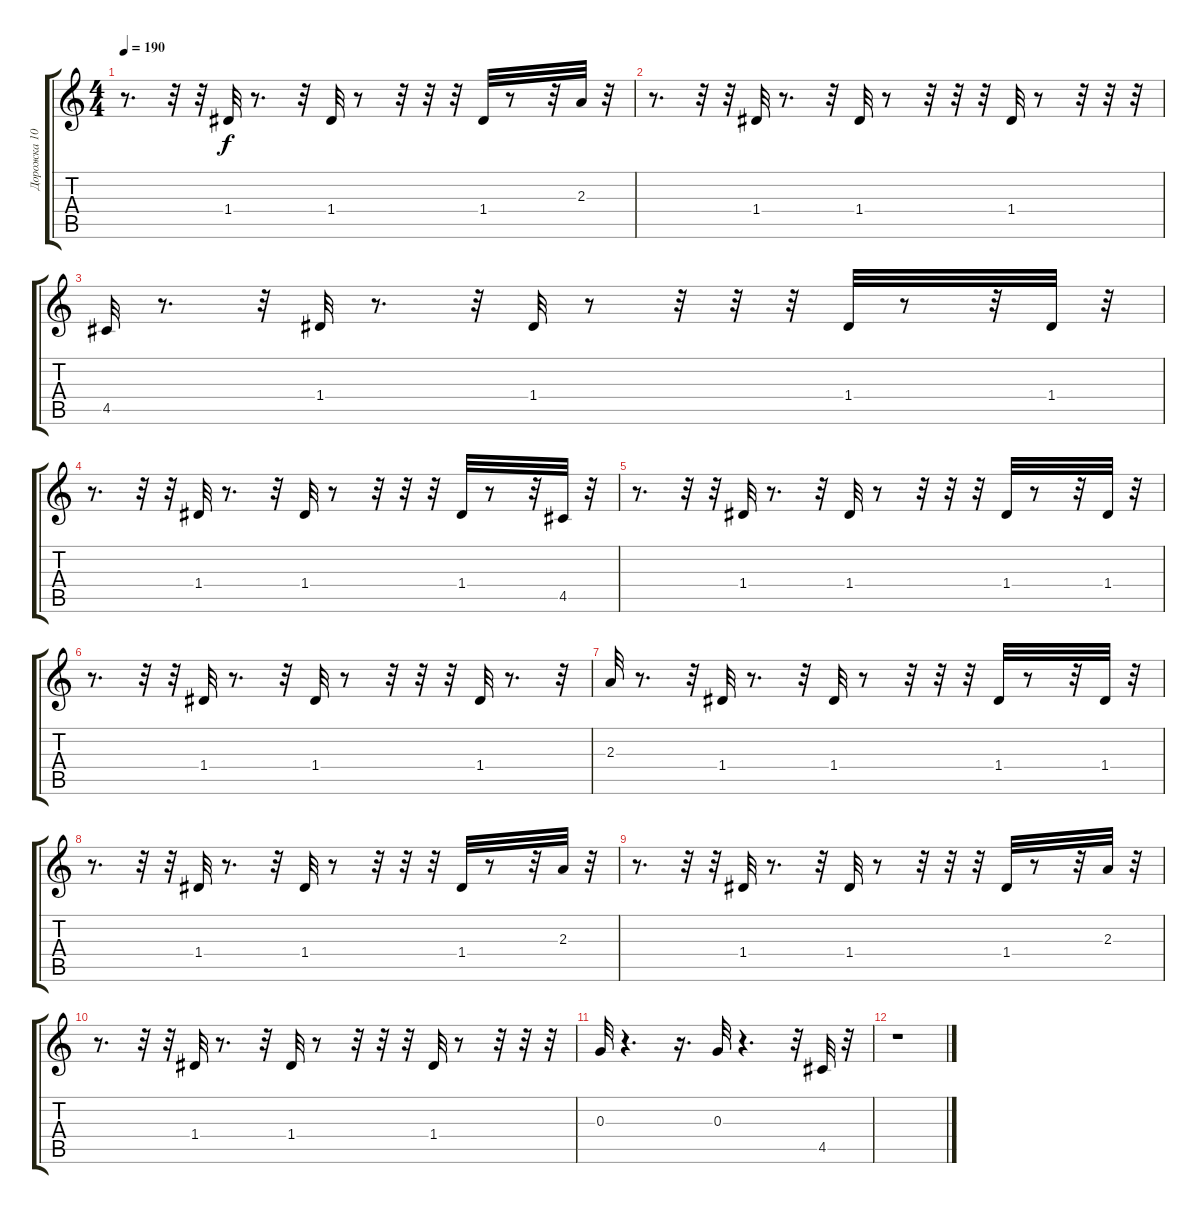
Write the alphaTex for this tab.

\track ("Дорожка 10" "Дорожка 10") {instrument acousticguitarnylon}
\staff {score tabs}
\tuning (E4 B3 G3 D3 A2 E2) {hide}
\ts (4 4)
\tempo 190
\clef g2
\ks c
r.8{d dy f} r.32 r.32 1.4.32 r.8{d} r.32 1.4.32 r.8 r.32 r.32 r.32 1.4.32 r.8 r.32 2.3.32 r.32 |
r.8{d} r.32 r.32 1.4.32 r.8{d} r.32 1.4.32 r.8 r.32 r.32 r.32 1.4.32 r.8 r.32 r.32 r.32 |
4.5.32 r.8{d} r.32 1.4.32 r.8{d} r.32 1.4.32 r.8 r.32 r.32 r.32 1.4.32 r.8 r.32 1.4.32 r.32 |
r.8{d} r.32 r.32 1.4.32 r.8{d} r.32 1.4.32 r.8 r.32 r.32 r.32 1.4.32 r.8 r.32 4.5.32 r.32 |
r.8{d} r.32 r.32 1.4.32 r.8{d} r.32 1.4.32 r.8 r.32 r.32 r.32 1.4.32 r.8 r.32 1.4.32 r.32 |
r.8{d} r.32 r.32 1.4.32 r.8{d} r.32 1.4.32 r.8 r.32 r.32 r.32 1.4.32 r.8{d} r.32 |
2.3.32 r.8{d} r.32 1.4.32 r.8{d} r.32 1.4.32 r.8 r.32 r.32 r.32 1.4.32 r.8 r.32 1.4.32 r.32 |
r.8{d} r.32 r.32 1.4.32 r.8{d} r.32 1.4.32 r.8 r.32 r.32 r.32 1.4.32 r.8 r.32 2.3.32 r.32 |
r.8{d} r.32 r.32 1.4.32 r.8{d} r.32 1.4.32 r.8 r.32 r.32 r.32 1.4.32 r.8 r.32 2.3.32 r.32 |
r.8{d} r.32 r.32 1.4.32 r.8{d} r.32 1.4.32 r.8 r.32 r.32 r.32 1.4.32 r.8 r.32 r.32 r.32 |
0.3.32 r.4{d} r.16{d} 0.3.32 r.4{d} r.32 4.5.32 r.32 |
r.1
